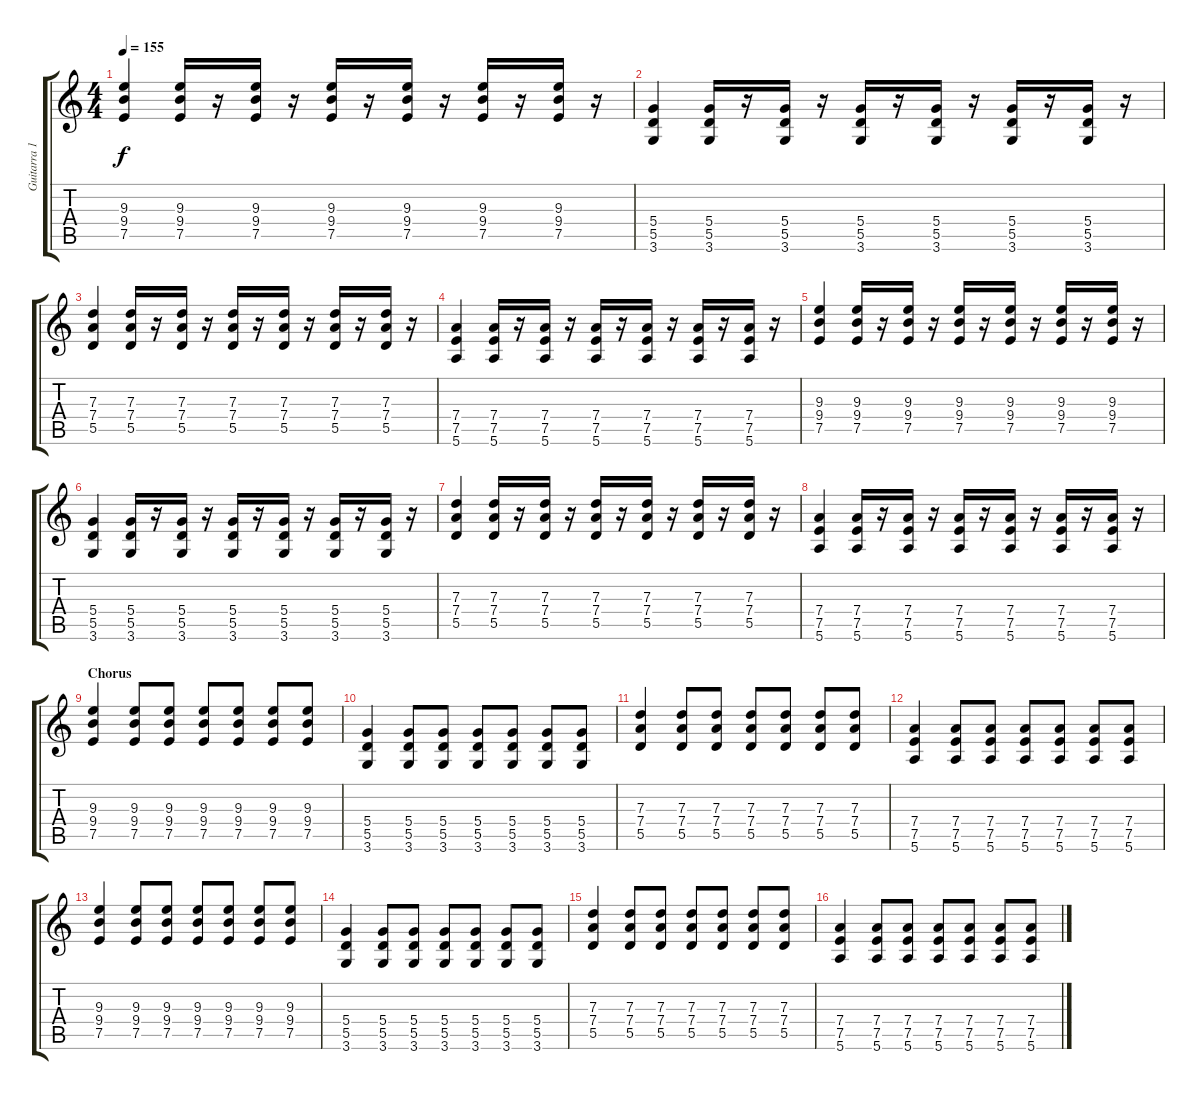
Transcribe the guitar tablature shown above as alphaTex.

\track ("Guitarra 1 - Mathias" "Guitarra 1") {instrument distortionguitar}
\staff {score tabs}
\tuning (E4 B3 G3 D3 A2 E2) {hide}
\ts (4 4)
\tempo 155
\clef g2
\ks c
(9.3 9.4 7.5).4{dy f} (9.3 9.4 7.5).16 r.16 (9.3 9.4 7.5).16 r.16 (9.3 9.4 7.5).16 r.16 (9.3 9.4 7.5).16 r.16 (9.3 9.4 7.5).16 r.16 (9.3 9.4 7.5).16 r.16 |
(5.4 5.5 3.6).4 (5.4 5.5 3.6).16 r.16 (5.4 5.5 3.6).16 r.16 (5.4 5.5 3.6).16 r.16 (5.4 5.5 3.6).16 r.16 (5.4 5.5 3.6).16 r.16 (5.4 5.5 3.6).16 r.16 |
(7.3 7.4 5.5).4 (7.3 7.4 5.5).16 r.16 (7.3 7.4 5.5).16 r.16 (7.3 7.4 5.5).16 r.16 (7.3 7.4 5.5).16 r.16 (7.3 7.4 5.5).16 r.16 (7.3 7.4 5.5).16 r.16 |
(7.4 7.5 5.6).4 (7.4 7.5 5.6).16 r.16 (7.4 7.5 5.6).16 r.16 (7.4 7.5 5.6).16 r.16 (7.4 7.5 5.6).16 r.16 (7.4 7.5 5.6).16 r.16 (7.4 7.5 5.6).16 r.16 |
(9.3 9.4 7.5).4 (9.3 9.4 7.5).16 r.16 (9.3 9.4 7.5).16 r.16 (9.3 9.4 7.5).16 r.16 (9.3 9.4 7.5).16 r.16 (9.3 9.4 7.5).16 r.16 (9.3 9.4 7.5).16 r.16 |
(5.4 5.5 3.6).4 (5.4 5.5 3.6).16 r.16 (5.4 5.5 3.6).16 r.16 (5.4 5.5 3.6).16 r.16 (5.4 5.5 3.6).16 r.16 (5.4 5.5 3.6).16 r.16 (5.4 5.5 3.6).16 r.16 |
(7.3 7.4 5.5).4 (7.3 7.4 5.5).16 r.16 (7.3 7.4 5.5).16 r.16 (7.3 7.4 5.5).16 r.16 (7.3 7.4 5.5).16 r.16 (7.3 7.4 5.5).16 r.16 (7.3 7.4 5.5).16 r.16 |
(7.4 7.5 5.6).4 (7.4 7.5 5.6).16 r.16 (7.4 7.5 5.6).16 r.16 (7.4 7.5 5.6).16 r.16 (7.4 7.5 5.6).16 r.16 (7.4 7.5 5.6).16 r.16 (7.4 7.5 5.6).16 r.16 |
\section ("" "Chorus")
(9.3 9.4 7.5).4 (9.3 9.4 7.5).8 (9.3 9.4 7.5).8 (9.3 9.4 7.5).8 (9.3 9.4 7.5).8 (9.3 9.4 7.5).8 (9.3 9.4 7.5).8 |
(5.4 5.5 3.6).4 (5.4 5.5 3.6).8 (5.4 5.5 3.6).8 (5.4 5.5 3.6).8 (5.4 5.5 3.6).8 (5.4 5.5 3.6).8 (5.4 5.5 3.6).8 |
(7.3 7.4 5.5).4 (7.3 7.4 5.5).8 (7.3 7.4 5.5).8 (7.3 7.4 5.5).8 (7.3 7.4 5.5).8 (7.3 7.4 5.5).8 (7.3 7.4 5.5).8 |
(7.4 7.5 5.6).4 (7.4 7.5 5.6).8 (7.4 7.5 5.6).8 (7.4 7.5 5.6).8 (7.4 7.5 5.6).8 (7.4 7.5 5.6).8 (7.4 7.5 5.6).8 |
(9.3 9.4 7.5).4 (9.3 9.4 7.5).8 (9.3 9.4 7.5).8 (9.3 9.4 7.5).8 (9.3 9.4 7.5).8 (9.3 9.4 7.5).8 (9.3 9.4 7.5).8 |
(5.4 5.5 3.6).4 (5.4 5.5 3.6).8 (5.4 5.5 3.6).8 (5.4 5.5 3.6).8 (5.4 5.5 3.6).8 (5.4 5.5 3.6).8 (5.4 5.5 3.6).8 |
(7.3 7.4 5.5).4 (7.3 7.4 5.5).8 (7.3 7.4 5.5).8 (7.3 7.4 5.5).8 (7.3 7.4 5.5).8 (7.3 7.4 5.5).8 (7.3 7.4 5.5).8 |
(7.4 7.5 5.6).4 (7.4 7.5 5.6).8 (7.4 7.5 5.6).8 (7.4 7.5 5.6).8 (7.4 7.5 5.6).8 (7.4 7.5 5.6).8 (7.4 7.5 5.6).8
